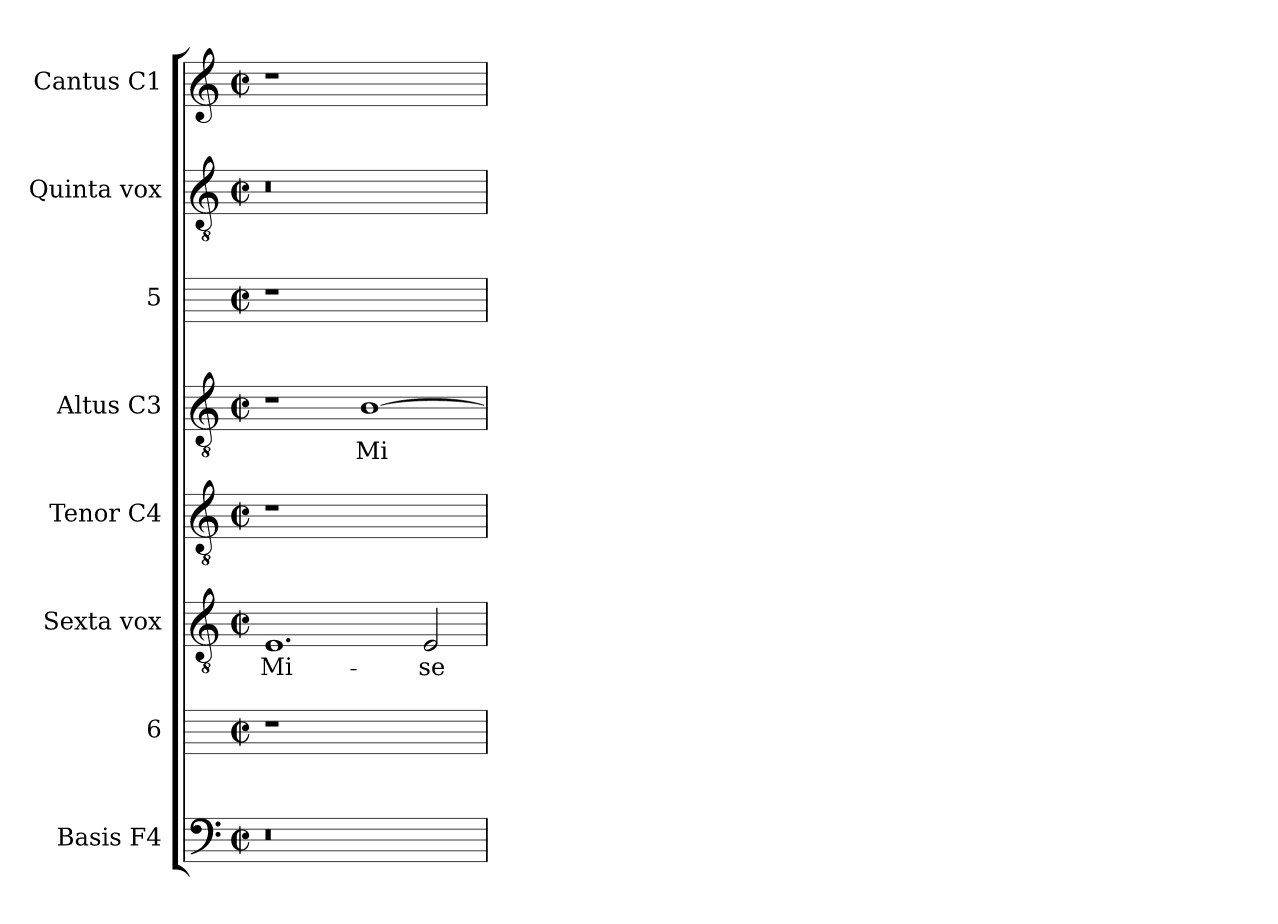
**kern	**kern	**kern	**text	**kern	**kern	**text	**kern	**kern	**kern
*part8	*part7	*part6	*part6	*part5	*part4	*part4	*part3	*part2	*part1
*staff8	*staff7	*staff6	*staff6	*staff5	*staff4	*staff4	*staff3	*staff2	*staff1
*I"Basis  F4	*I"6	*I"Sexta  vox	*	*I"Tenor  C4	*I"Altus  C3	*	*I"5	*I"Quinta  vox	*I"Cantus  C1
*I'B	*	*	*	*I'T	*I'A	*	*	*	*I'C
!!LO:PB:g=z
*stria5	*stria5	*stria5	*	*stria5	*stria5	*	*stria5	*stria5	*stria5
*clefF4	*	*clefGv2	*	*clefGv2	*clefGv2	*	*	*clefGv2	*clefG2
*k[]	*k[]	*k[]	*	*k[]	*k[]	*	*k[]	*k[]	*k[]
*C:	*C:	*C:	*	*C:	*C:	*	*C:	*C:	*C:
*M2/2	*M2/2	*M2/2	*	*M2/2	*M2/2	*	*M2/2	*M2/2	*M2/2
*met(c|)	*met(c|)	*met(c|)	*	*met(c|)	*met(c|)	*	*met(c|)	*met(c|)	*met(c|)
=1	=1	=1	=1	=1	=1	=1	=1	=1	=1
!	!	!	!LO:LY:b:cj	!	!	!	!	!	!
0r	1r	1.E	Mi-	1r	1r	.	1r	0r	1r
!	!	!	!	!	!	!LO:LY:b:cj	!	!	!
.	1ryy	.	.	1ryy	[>1B	Mi-	1ryy	.	1ryy
!	!	!	!LO:LY:b:cj	!	!	!	!	!	!
.	.	2E/	-se-	.	.	.	.	.	.
=	=	=	=	=	=	=	=	=	=
*-	*-	*-	*-	*-	*-	*-	*-	*-	*-
